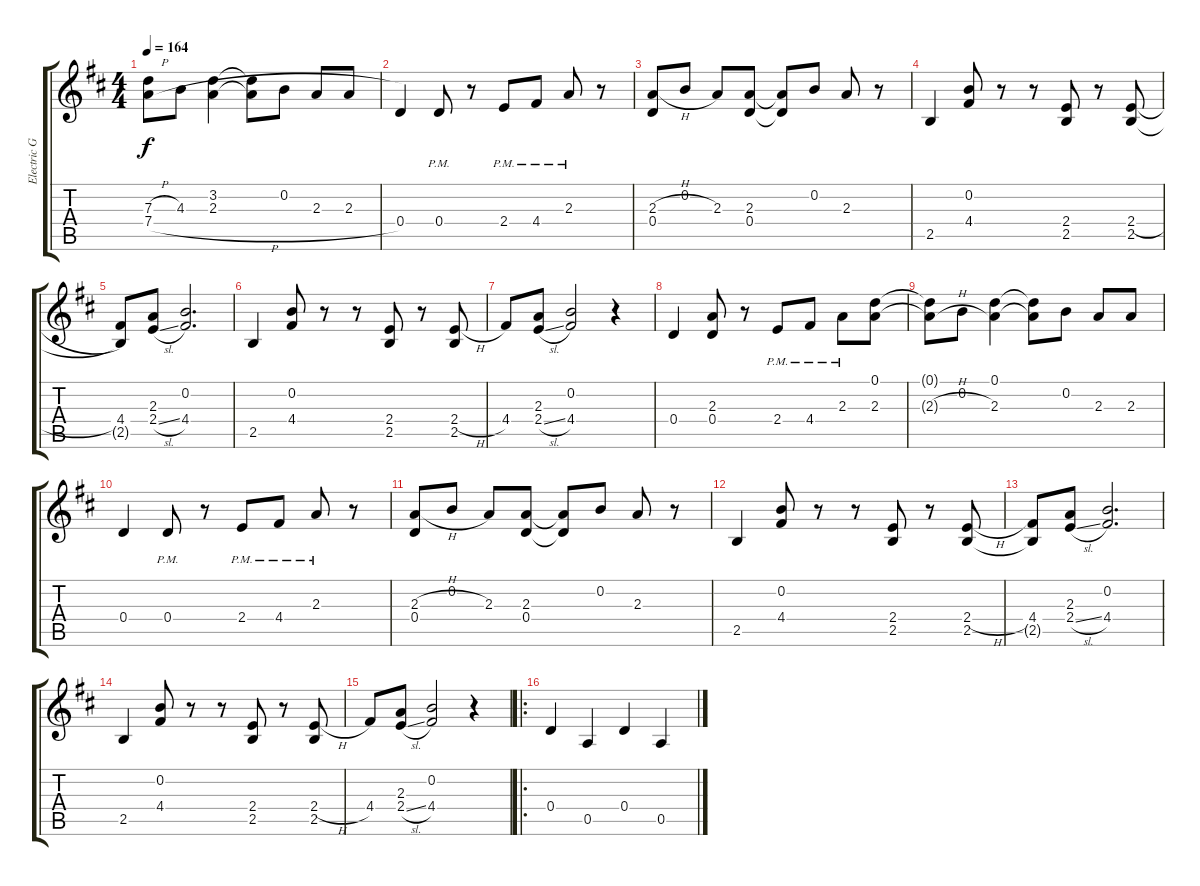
\track ("Electric Guitar 2" "Electric G") {instrument acousticguitarsteel}
\staff {score tabs}
\tuning (D4 B3 G3 D3 A2 D2) {hide}
\ts (4 4)
\tempo 164
\clef g2
\ks d
(7.3{h t} 7.4{h t}).8{dy f} 4.3.8 (3.2 2.3).4 (3.2{t} 2.3{t}).8 0.2.8 2.3.8 2.3.8 |
0.4.4 0.4{pm}.8 r.8 2.4{pm}.8 4.4{pm}.8 2.3{pm}.8 r.8 |
(2.3{h} 0.4).8 0.2.8 2.3.8 (2.3 0.4).8 (2.3{t} 0.4{t}).8 0.2.8 2.3.8 r.8 |
2.5.4 (0.2 4.4).8 r.8 r.8 (2.4 2.5).8 r.8 (2.4{h} 2.5).8 |
(4.4 2.5{t}).8 (2.3 2.4{sl}).8 (0.2 4.4).2{d} |
2.5.4 (0.2 4.4).8 r.8 r.8 (2.4 2.5).8 r.8 (2.4{h} 2.5).8 |
4.4.8 (2.3 2.4{sl}).8 (0.2 4.4).2 r.4 |
0.4.4 (2.3 0.4).8 r.8 2.4{pm}.8 4.4{pm}.8 2.3{pm}.8 (0.1 2.3).8 |
(0.1{t} 2.3{h t}).8 0.2.8 (0.1 2.3).4 (0.1{t} 2.3{t}).8 0.2.8 2.3.8 2.3.8 |
0.4.4 0.4{pm}.8 r.8 2.4{pm}.8 4.4{pm}.8 2.3{pm}.8 r.8 |
(2.3{h} 0.4).8 0.2.8 2.3.8 (2.3 0.4).8 (2.3{t} 0.4{t}).8 0.2.8 2.3.8 r.8 |
2.5.4 (0.2 4.4).8 r.8 r.8 (2.4 2.5).8 r.8 (2.4{h} 2.5).8 |
(4.4 2.5{t}).8 (2.3 2.4{sl}).8 (0.2 4.4).2{d} |
2.5.4 (0.2 4.4).8 r.8 r.8 (2.4 2.5).8 r.8 (2.4{h} 2.5).8 |
4.4.8 (2.3 2.4{sl}).8 (0.2 4.4).2 r.4 |
\ro
0.4.4 0.5.4 0.4.4 0.5.4
